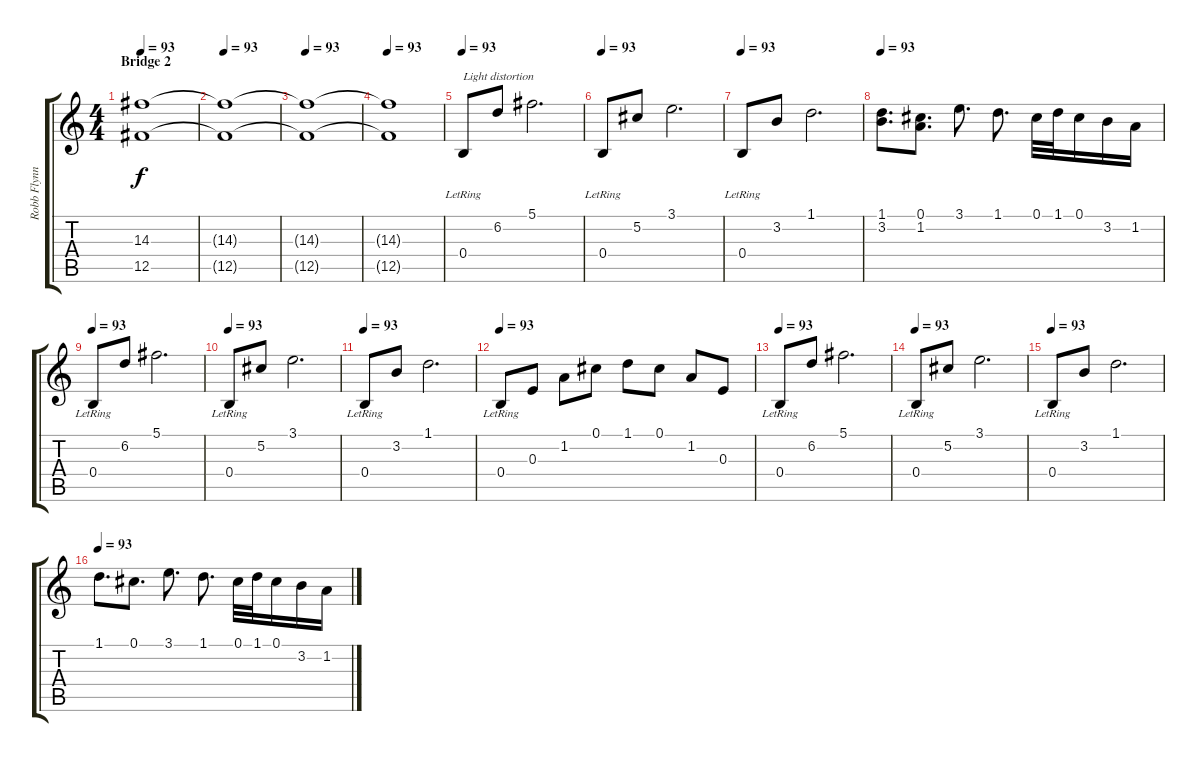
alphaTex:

\track ("Robb Flynn" "Robb Flynn") {instrument distortionguitar}
\staff {score tabs}
\tuning (Db4 Ab3 E3 B2 Gb2 B1) {hide}
\ts (4 4)
\section ("" "Bridge 2")
\tempo 93
\clef g2
\ks c
(14.3 12.5).1{dy f volume 12} |
\tempo 93
(14.3{t} 12.5{t}).1{volume 12} |
\tempo 93
(14.3{t} 12.5{t}).1{volume 9} |
\tempo 93
(14.3{t} 12.5{t}).1{volume 6} |
\tempo 93
0.4{lr}.8{txt "Light distortion" volume 16} 6.2.8 5.1.2{d} |
\tempo 93
0.4{lr}.8 5.2.8 3.1.2{d} |
\tempo 93
0.4{lr}.8 3.2.8 1.1.2{d} |
\tempo 93
(1.1 3.2).8{d} (0.1 1.2).8{d} 3.1.8{d} 1.1.8{d} 0.1.32 1.1.32 0.1.16 3.2.16 1.2.16 |
\tempo 93
0.4{lr}.8{volume 16} 6.2.8 5.1.2{d} |
\tempo 93
0.4{lr}.8 5.2.8 3.1.2{d} |
\tempo 93
0.4{lr}.8 3.2.8 1.1.2{d} |
\tempo 93
0.4{lr}.8 0.3.8 1.2.8 0.1.8 1.1.8 0.1.8 1.2.8 0.3.8 |
\tempo 93
0.4{lr}.8{volume 16} 6.2.8 5.1.2{d} |
\tempo 93
0.4{lr}.8 5.2.8 3.1.2{d} |
\tempo 93
0.4{lr}.8 3.2.8 1.1.2{d} |
\tempo 93
1.1.8{d} 0.1.8{d} 3.1.8{d} 1.1.8{d} 0.1.32 1.1.32 0.1.16 3.2.16 1.2.16
